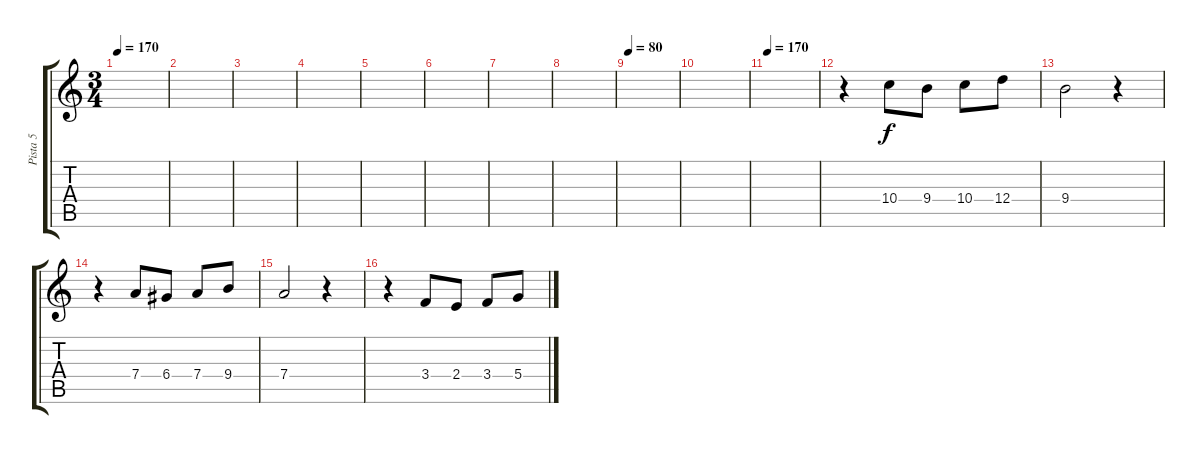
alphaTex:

\track ("Pista 5" "Pista 5") {instrument distortionguitar}
\staff {score tabs}
\tuning (E4 B3 G3 D3 A2 D2) {hide}
\ts (3 4)
\tempo 170
\clef g2
\ks c
|
|
|
|
|
|
|
|
\tempo 80
|
|
\tempo 170
|
r.4 10.4.8 9.4.8 10.4.8 12.4.8 |
9.4.2 r.4 |
r.4 7.4.8 6.4.8 7.4.8 9.4.8 |
7.4.2 r.4 |
r.4 3.4.8 2.4.8 3.4.8 5.4.8
